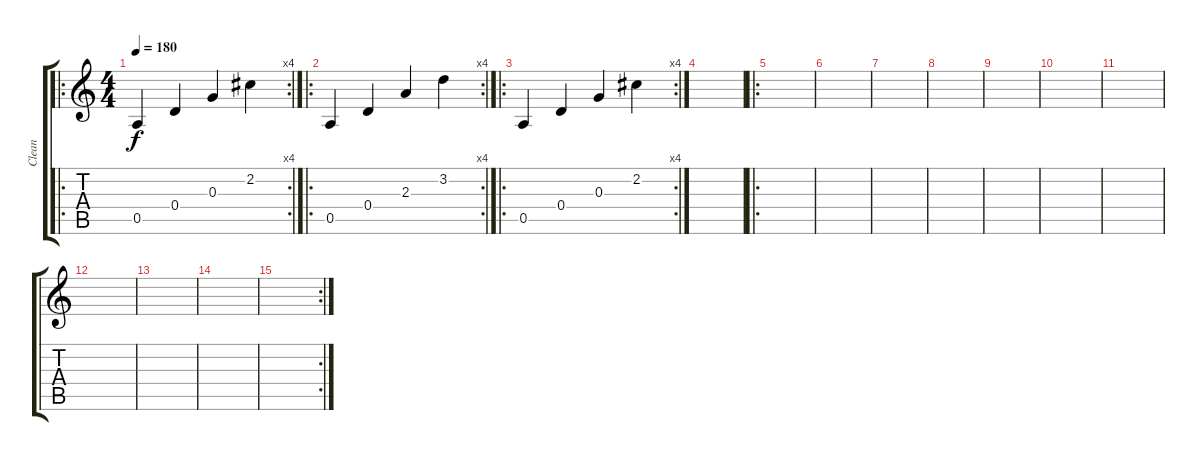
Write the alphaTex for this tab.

\track ("Clean" "Clean") {instrument electricguitarclean}
\staff {score tabs}
\tuning (E4 B3 G3 D3 A2 E2) {hide}
\ro
\rc 4
\ts (4 4)
\tempo 180
\clef g2
\ks c
0.5.4{dy f} 0.4.4 0.3.4 2.2.4 |
\ro
\rc 4
0.5.4 0.4.4 2.3.4 3.2.4 |
\ro
\rc 4
0.5.4 0.4.4 0.3.4 2.2.4 |
|
\ro
|
|
|
|
|
|
|
|
|
|
\rc 2
